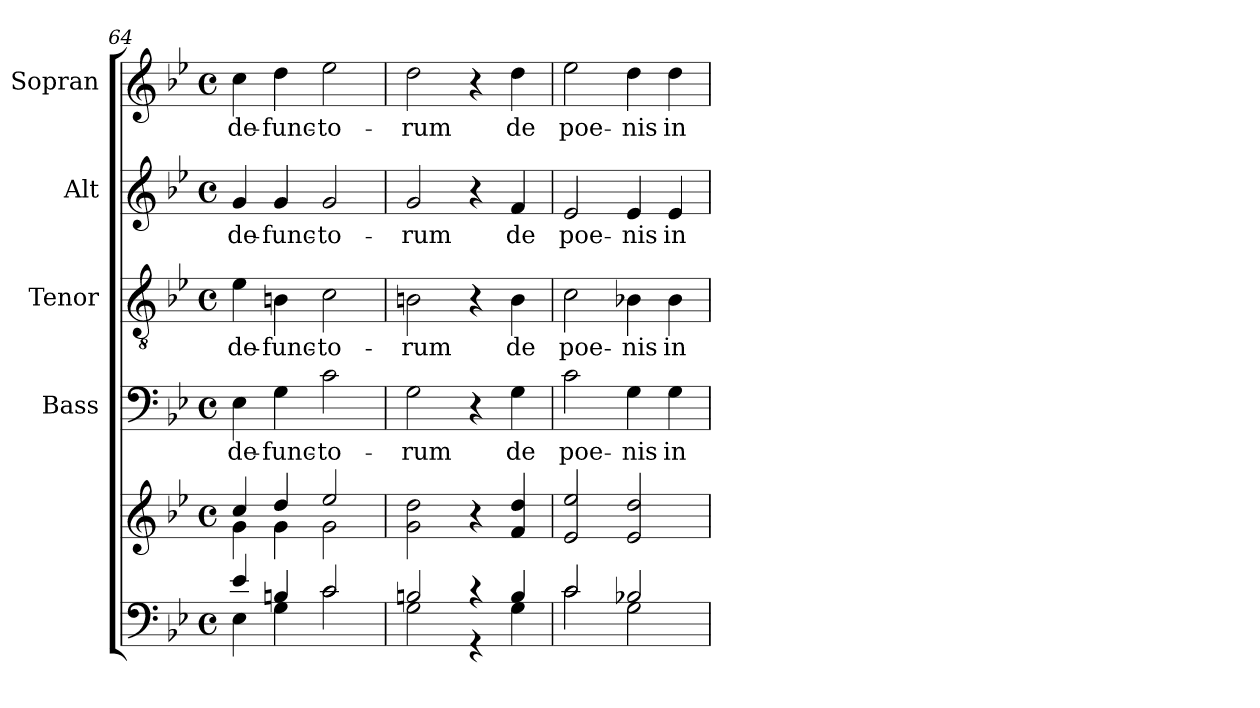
**kern	**kern	**kern	**text	**kern	**text	**kern	**text	**kern	**text
*part5	*part5	*part4	*part4	*part3	*part3	*part2	*part2	*part1	*part1
*staff6	*staff5	*staff4	*staff4	*staff3	*staff3	*staff2	*staff2	*staff1	*staff1
*	*	*I"Bass	*	*I"Tenor	*	*I"Alt	*	*I"Sopran	*
*	*	*I'B.	*	*I'T.	*	*I'A.	*	*I'S.	*
*clefF4	*clefG2	*clefF4	*	*clefGv2	*	*clefG2	*	*clefG2	*
*k[b-e-]	*k[b-e-]	*k[b-e-]	*	*k[b-e-]	*	*k[b-e-]	*	*k[b-e-]	*
*B-:	*B-:	*B-:	*	*B-:	*	*B-:	*	*B-:	*
*M4/4	*M4/4	*M4/4	*	*M4/4	*	*M4/4	*	*M4/4	*
*met(c)	*met(c)	*met(c)	*	*met(c)	*	*met(c)	*	*met(c)	*
=64	=64	=64	=64	=64	=64	=64	=64	=64	=64
*^	*^	*	*	*	*	*	*	*	*
!	!	!	!	!	!LO:LY:b	!	!LO:LY:b	!	!LO:LY:b	!	!LO:LY:b
4e-/	4E-\	4cc/	4g\	4E-\	de-	4e-\	de-	4g/	de-	4cc\	de-
!	!	!	!	!	!LO:LY:b	!	!LO:LY:b	!	!LO:LY:b	!	!LO:LY:b
4Bn/	4G\	4dd/	4g\	4G\	-func-	4Bn\	-func-	4g/	-func-	4dd\	-func-
!	!	!	!	!	!LO:LY:b	!	!LO:LY:b	!	!LO:LY:b	!	!LO:LY:b
2c/	2c\	2ee-/	2g\	2c\	-to-	2c\	-to-	2g/	-to-	2ee-\	-to-
=65	=65	=65	=65	=65	=65	=65	=65	=65	=65	=65	=65
!	!	!	!	!	!LO:LY:b	!	!LO:LY:b	!	!LO:LY:b	!	!LO:LY:b
*	*	*v	*v	*	*	*	*	*	*	*	*
2Bn/	2G\	2g\ 2dd\	2G\	-rum	2Bn\	-rum	2g/	-rum	2dd\	-rum
4r	4r	4r	4r	.	4r	.	4r	.	4r	.
!	!	!	!	!LO:LY:b	!	!LO:LY:b	!	!LO:LY:b	!	!LO:LY:b
4B/	4G\	4f/ 4dd/	4G\	de	4B\	de	4f/	de	4dd\	de
!!LO:LB:g=z
=66	=66	=66	=66	=66	=66	=66	=66	=66	=66	=66
!	!	!	!	!LO:LY:b	!	!LO:LY:b	!	!LO:LY:b	!	!LO:LY:b
2c/	2c\	2e-/ 2ee-/	2c\	poe-	2c\	poe-	2e-/	poe-	2ee-\	poe-
!	!	!	!	!LO:LY:b	!	!LO:LY:b	!	!LO:LY:b	!	!LO:LY:b
2B-X/	2G\	2e-/ 2dd/	4G\	-nis	4B-X\	-nis	4e-/	-nis	4dd\	-nis
!	!	!	!	!LO:LY:b	!	!LO:LY:b	!	!LO:LY:b	!	!LO:LY:b
.	.	.	4G\	in-	4B-\	in-	4e-/	in-	4dd\	in
*v	*v	*	*	*	*	*	*	*	*	*
=	=	=	=	=	=	=	=	=	=
*-	*-	*-	*-	*-	*-	*-	*-	*-	*-
